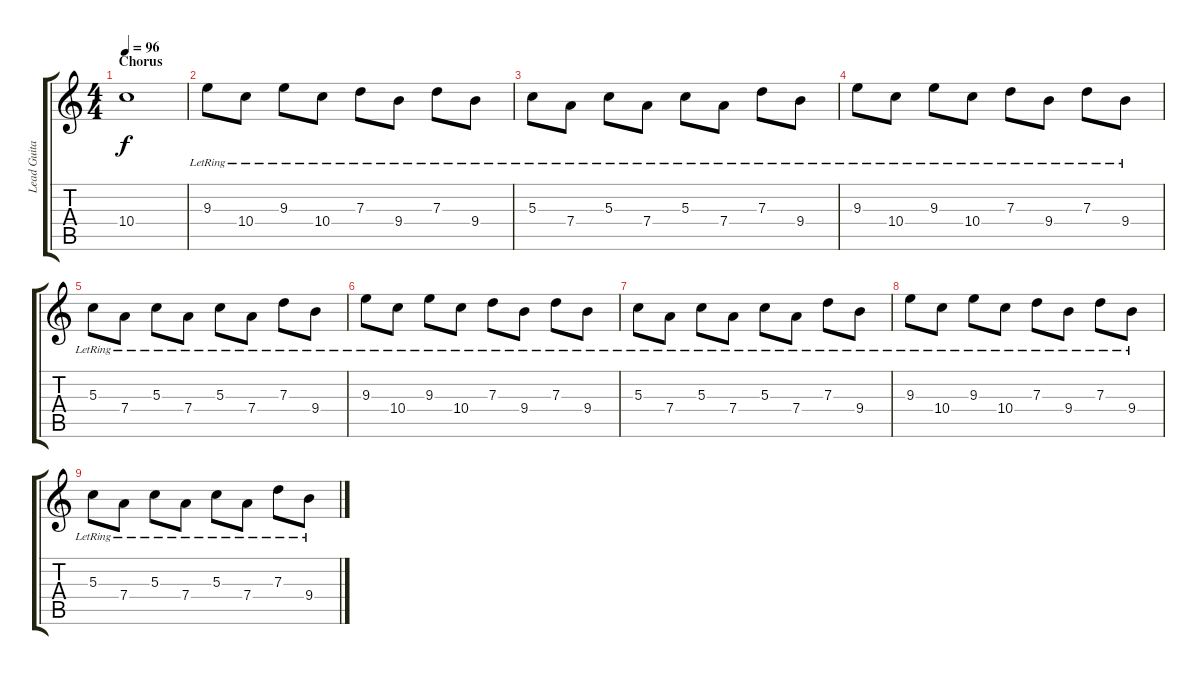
\track ("Lead Guitar" "Lead Guita") {instrument overdrivenguitar}
\staff {score tabs}
\tuning (E4 B3 G3 D3 A2 E2) {hide}
\ts (4 4)
\section ("" "Chorus")
\tempo 96
\clef g2
\ks c
10.4.1{dy f} |
9.3{lr}.8 10.4{lr}.8 9.3{lr}.8 10.4{lr}.8 7.3{lr}.8 9.4{lr}.8 7.3{lr}.8 9.4{lr}.8 |
5.3{lr}.8 7.4{lr}.8 5.3{lr}.8 7.4{lr}.8 5.3{lr}.8 7.4{lr}.8 7.3{lr}.8 9.4{lr}.8 |
9.3{lr}.8 10.4{lr}.8 9.3{lr}.8 10.4{lr}.8 7.3{lr}.8 9.4{lr}.8 7.3{lr}.8 9.4{lr}.8 |
5.3{lr}.8 7.4{lr}.8 5.3{lr}.8 7.4{lr}.8 5.3{lr}.8 7.4{lr}.8 7.3{lr}.8 9.4{lr}.8 |
9.3{lr}.8 10.4{lr}.8 9.3{lr}.8 10.4{lr}.8 7.3{lr}.8 9.4{lr}.8 7.3{lr}.8 9.4{lr}.8 |
5.3{lr}.8 7.4{lr}.8 5.3{lr}.8 7.4{lr}.8 5.3{lr}.8 7.4{lr}.8 7.3{lr}.8 9.4{lr}.8 |
9.3{lr}.8 10.4{lr}.8 9.3{lr}.8 10.4{lr}.8 7.3{lr}.8 9.4{lr}.8 7.3{lr}.8 9.4{lr}.8 |
5.3{lr}.8 7.4{lr}.8 5.3{lr}.8 7.4{lr}.8 5.3{lr}.8 7.4{lr}.8 7.3{lr}.8 9.4{lr}.8
